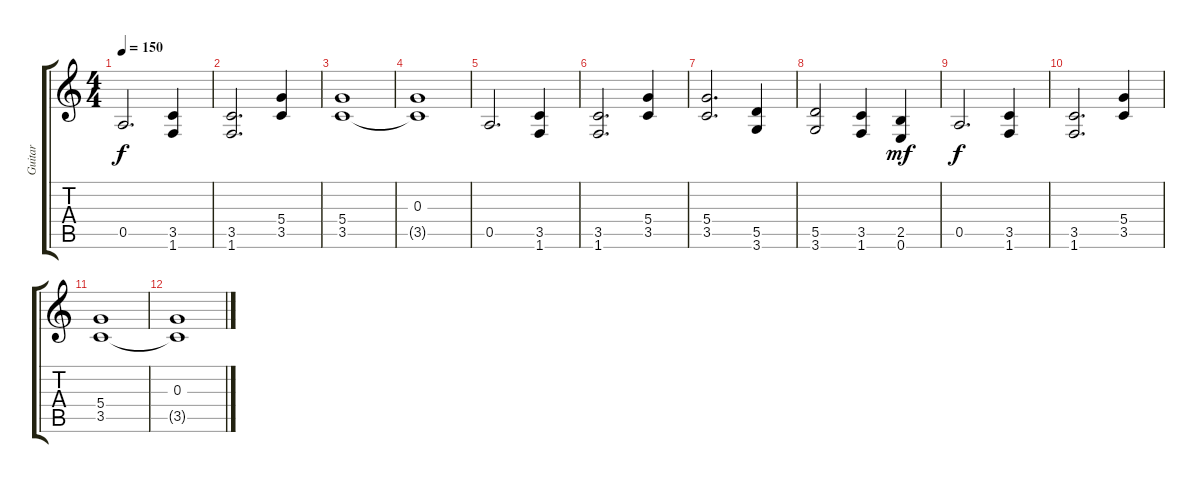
\track ("Guitar" "Guitar") {instrument distortionguitar}
\staff {score tabs}
\tuning (E4 B3 G3 D3 A2 E2) {hide}
\ts (4 4)
\tempo 150
\clef g2
\ks c
0.5.2{d dy f} (3.5 1.6).4 |
(3.5 1.6).2{d} (5.4 3.5).4 |
(5.4 3.5).1 |
(0.3 3.5{t}).1 |
0.5.2{d} (3.5 1.6).4 |
(3.5 1.6).2{d} (5.4 3.5).4 |
(5.4 3.5).2{d} (5.5 3.6).4 |
(5.5 3.6).2 (3.5 1.6).4 (2.5 0.6).4{dy mf} |
0.5.2{d dy f} (3.5 1.6).4 |
(3.5 1.6).2{d} (5.4 3.5).4 |
(5.4 3.5).1 |
(0.3 3.5{t}).1
